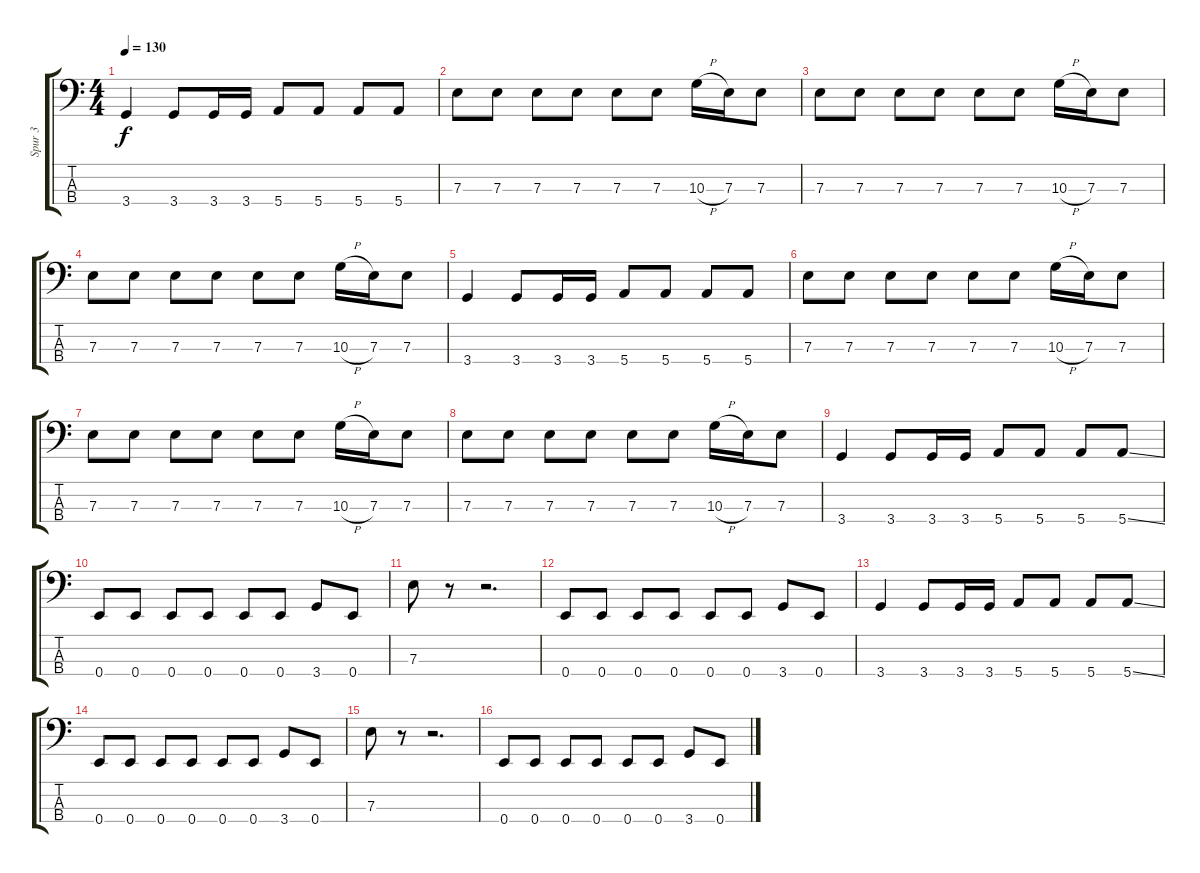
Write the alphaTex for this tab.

\track ("Spur 3" "Spur 3") {instrument electricbassfinger}
\staff {score tabs}
\tuning (G2 D2 A1 E1) {hide}
\ts (4 4)
\tempo 130
\clef f4
\ks c
3.4.4{dy f} 3.4.8 3.4.16 3.4.16 5.4.8 5.4.8 5.4.8 5.4.8 |
7.3.8 7.3.8 7.3.8 7.3.8 7.3.8 7.3.8 10.3{h}.16 7.3.16 7.3.8 |
7.3.8 7.3.8 7.3.8 7.3.8 7.3.8 7.3.8 10.3{h}.16 7.3.16 7.3.8 |
7.3.8 7.3.8 7.3.8 7.3.8 7.3.8 7.3.8 10.3{h}.16 7.3.16 7.3.8 |
3.4.4 3.4.8 3.4.16 3.4.16 5.4.8 5.4.8 5.4.8 5.4.8 |
7.3.8 7.3.8 7.3.8 7.3.8 7.3.8 7.3.8 10.3{h}.16 7.3.16 7.3.8 |
7.3.8 7.3.8 7.3.8 7.3.8 7.3.8 7.3.8 10.3{h}.16 7.3.16 7.3.8 |
7.3.8 7.3.8 7.3.8 7.3.8 7.3.8 7.3.8 10.3{h}.16 7.3.16 7.3.8 |
3.4.4 3.4.8 3.4.16 3.4.16 5.4.8 5.4.8 5.4.8 5.4{ss}.8 |
0.4.8 0.4.8 0.4.8 0.4.8 0.4.8 0.4.8 3.4.8 0.4.8 |
7.3.8 r.8 r.2{d} |
0.4.8 0.4.8 0.4.8 0.4.8 0.4.8 0.4.8 3.4.8 0.4.8 |
3.4.4 3.4.8 3.4.16 3.4.16 5.4.8 5.4.8 5.4.8 5.4{ss}.8 |
0.4.8 0.4.8 0.4.8 0.4.8 0.4.8 0.4.8 3.4.8 0.4.8 |
7.3.8 r.8 r.2{d} |
0.4.8 0.4.8 0.4.8 0.4.8 0.4.8 0.4.8 3.4.8 0.4.8
